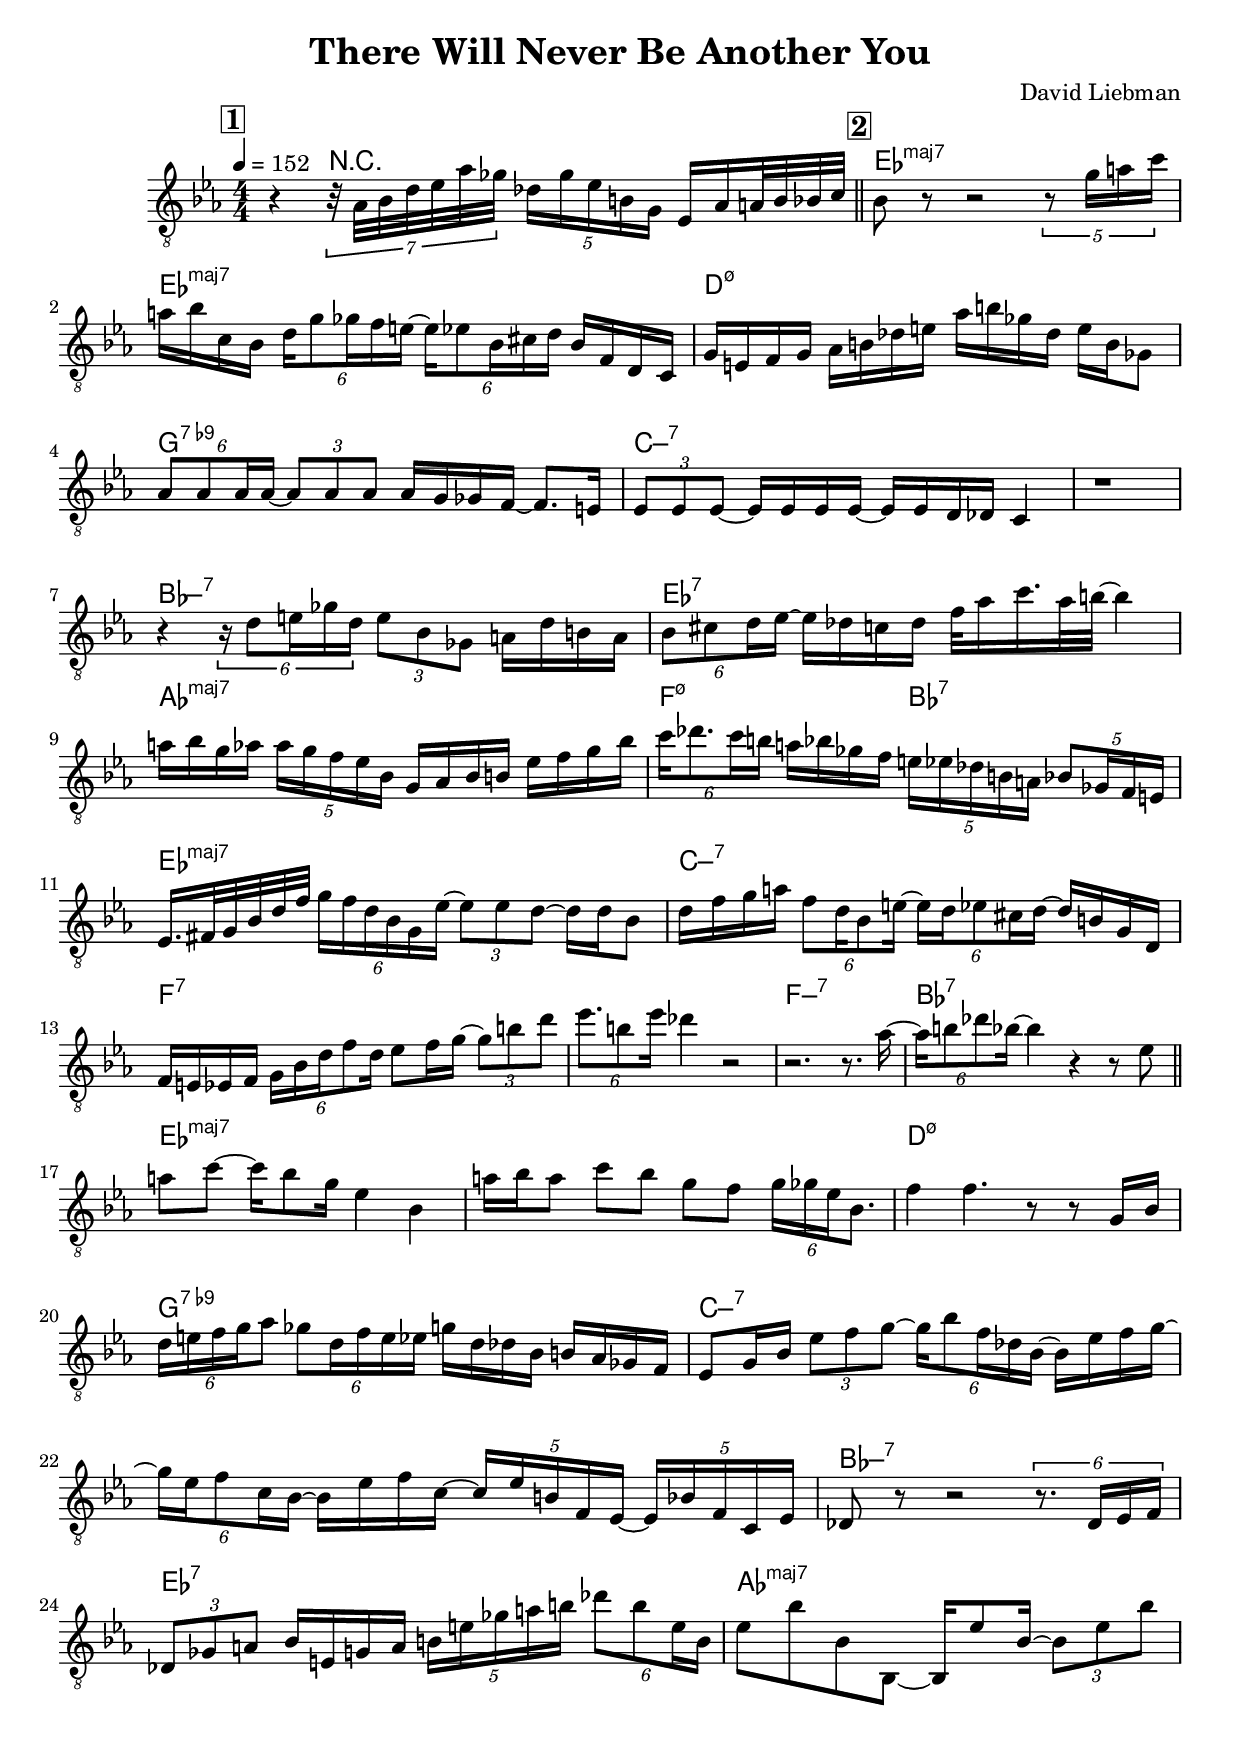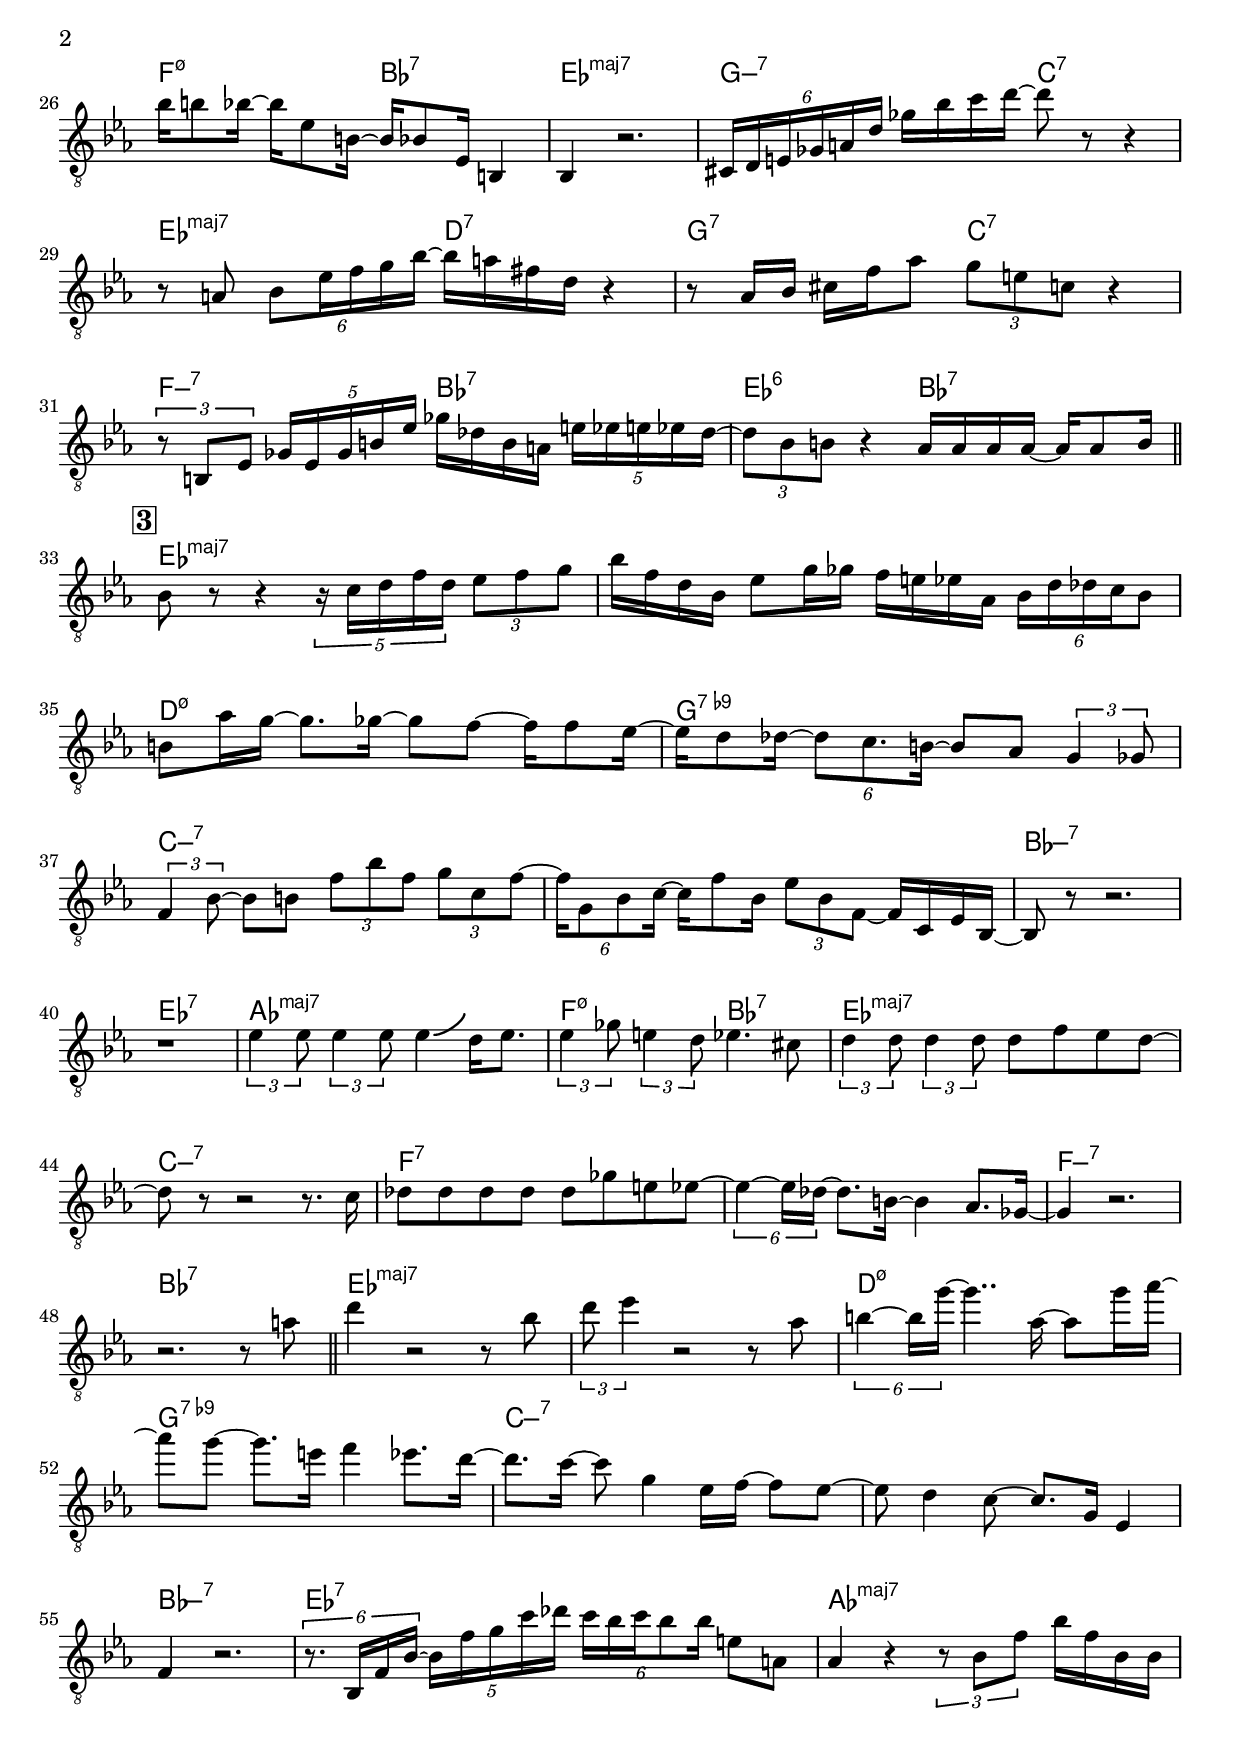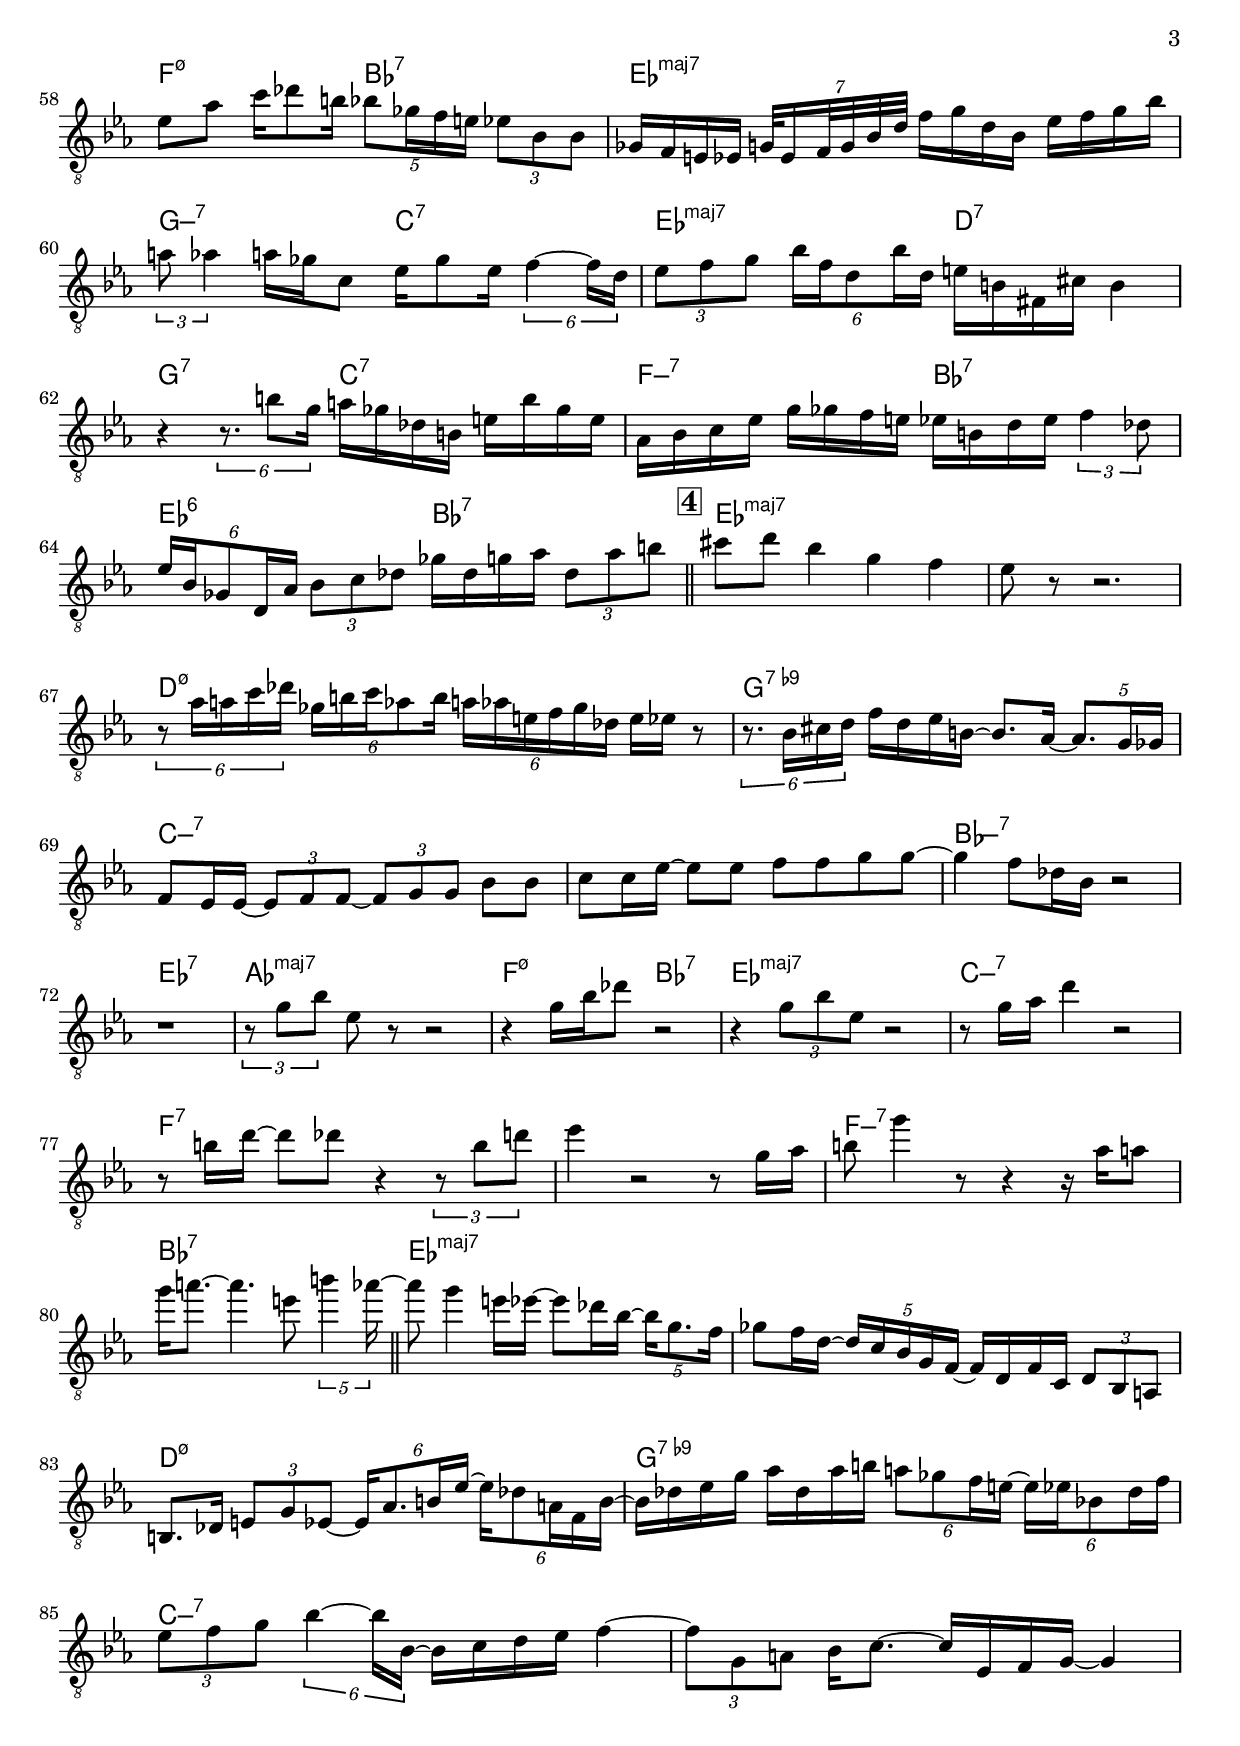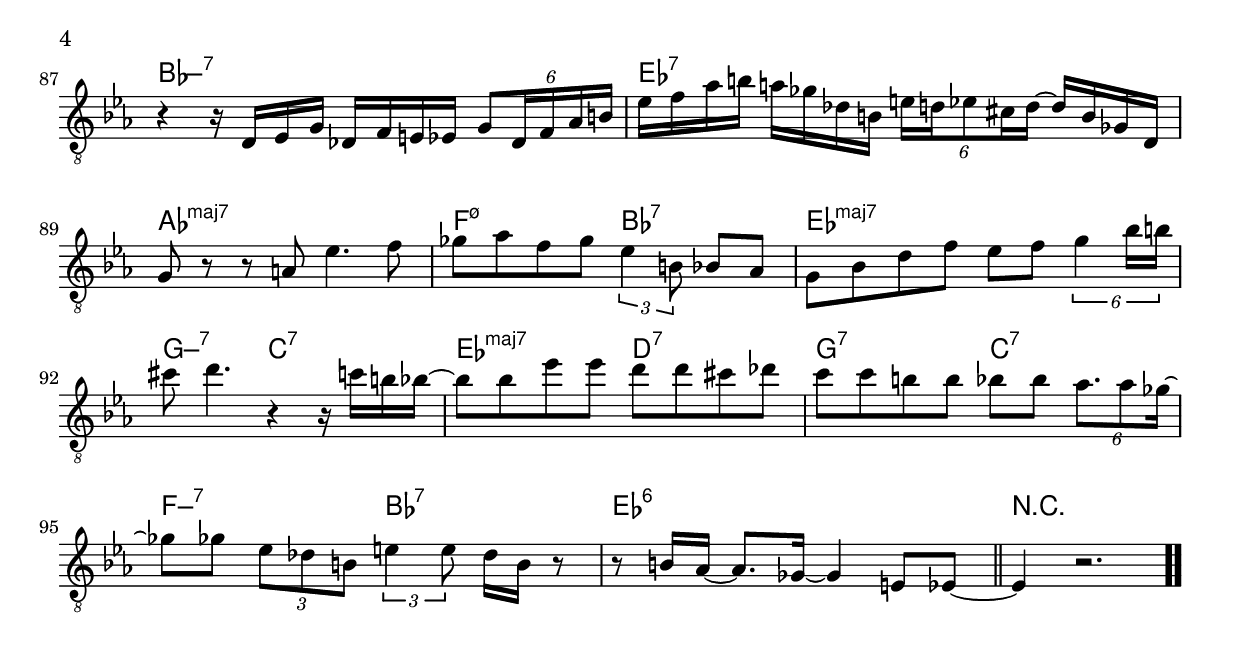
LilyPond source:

\version "2.13.2"

#(ly:set-option 'point-and-click #f)

\header {
  title = "There Will Never Be Another You"
  composer = "David Liebman"
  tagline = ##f
}
global =
{
    \override Staff.TimeSignature #'style = #'()
    \time 4/4
    \clef "treble_8"
    \key es \major
    \override Rest #'direction = #'0
    \override MultiMeasureRest #'staff-position = #0
}
\score
{
<<
    \transpose c' c'

    \new ChordNames { \chords {
      \set majorSevenSymbol = \markup { "maj7" }
      \set minorChordModifier = \markup { \char ##x2013 }
      | s4 r4 s2 
      | es1:maj | es1:maj | d1:min5-7 | g1:9- | c1:min7 | s1 | bes1:min7 | es1:7 
      | aes1:maj | f2:min5-7 bes2:7 | es1:maj | c1:min7 | f1:7 | s1 | f1:min7 | bes1:7 
      | es1:maj | s1 | d1:min5-7 | g1:9- | c1:min7 | s1 | bes1:min7 | es1:7 
      | aes1:maj | f2:min5-7 bes2:7 | es1:maj | g2:min7 c2:7 | es2:maj d2:7 | g2:7 c2:7 | f2:min7 bes2:7 | es2:6 bes2:7 
      | es1:maj | s1 | d1:min5-7 | g1:9- | c1:min7 | s1 | bes1:min7 | es1:7 
      | aes1:maj | f2:min5-7 bes2:7 | es1:maj | c1:min7 | f1:7 | s1 | f1:min7 | bes1:7 
      | es1:maj | s1 | d1:min5-7 | g1:9- | c1:min7 | s1 | bes1:min7 | es1:7 
      | aes1:maj | f2:min5-7 bes2:7 | es1:maj | g2:min7 c2:7 | es2:maj d2:7 | g2:7 c2:7 | f2:min7 bes2:7 | es2:6 bes2:7 
      | es1:maj | s1 | d1:min5-7 | g1:9- | c1:min7 | s1 | bes1:min7 | es1:7 
      | aes1:maj | f2:min5-7 bes2:7 | es1:maj | c1:min7 | f1:7 | s1 | f1:min7 | bes1:7 
      | es1:maj | s1 | d1:min5-7 | g1:9- | c1:min7 | s1 | bes1:min7 | es1:7 
      | aes1:maj | f2:min5-7 bes2:7 | es1:maj | g2:min7 c2:7 | es2:maj d2:7 | g2:7 c2:7 | f2:min7 bes2:7 | es1:6 
      | r1|
      }
      }

    \new Staff
    <<
    \transpose c' c'

    {
      \global
  		%\override Score.MetronomeMark #'transparent = ##t
  		%\override Score.MetronomeMark #'stencil = ##f
  		
  		\override HorizontalBracket #'direction = #UP
  		\override HorizontalBracket #'bracket-flare = #'(0 . 0)
  		
  		\override TextSpanner #'dash-fraction = #1.0
  		\override TextSpanner #'bound-details #'left #'text = \markup{ \concat{\draw-line #'(0 . -1.0) \draw-line #'(1.0 . 0) }}
  		\override TextSpanner #'bound-details #'right #'text = \markup{ \concat{ \draw-line #'(1.0 . 0) \draw-line #'(0 . -1.0) }}
          \set Score.markFormatter = #format-mark-box-numbers


      \tempo 4 = 152
      \set Score.currentBarNumber = #0
     
      \bar "||" \mark \default r4 \tuplet 7/8 {r32 aes32 bes32 d'32 es'32 aes'32 ges'32} \tuplet 5/4 {des'16 ges'16 es'16 b16 g16} es16 aes16 a32 b32 bes32 c'32 
      \bar "||" \mark \default bes8 r8 r2 \tuplet 5/4 {r8 g'16 a'16 c''16} 
      | a'16 bes'16 c'16 bes16 \tuplet 6/4 {d'16 g'8 ges'16 f'16 e'16~} \tuplet 6/4 {e'16 es'8 bes16 cis'16 d'16} bes16 f16 d16 c16 
      | g16 e16 f16 g16 aes16 b16 des'16 e'16 aes'16 b'16 ges'16 des'16 e'16 b16 ges8 
      | \tuplet 6/4 {aes8 aes8 aes16 aes16~} \tuplet 3/2 {aes8 aes8 aes8} aes16 g16 ges16 f16~ f8. e16 
      | \tuplet 3/2 {es8 es8 es8~} es16 es16 es16 es16~ es16 es16 d16 des16 c4 
      | r1 
      | r4 \tuplet 6/4 {r16 d'8 e'16 ges'16 d'16} \tuplet 3/2 {e'8 bes8 ges8} a16 d'16 b16 a16 
      | \tuplet 6/4 {bes8 cis'8 d'16 es'16~} es'16 des'16 c'16 des'16 f'32 aes'16 c''16. aes'32 b'32~ b'4 
      | a'16 bes'16 g'16 aes'16 \tuplet 5/4 {aes'16 g'16 f'16 es'16 bes16} g16 aes16 bes16 b16 es'16 f'16 g'16 bes'16 
      | \tuplet 6/4 {c''16 des''8. c''16 b'16} a'16 bes'16 ges'16 f'16 \tuplet 5/4 {e'16 es'16 des'16 b16 a16} \tuplet 5/4 {bes8 ges16 f16 e16} 
      | es16. fis32 g32 bes32 d'32 f'32 \tuplet 6/4 {g'16 f'16 d'16 bes16 g16 es'16~} \tuplet 3/2 {es'8 es'8 d'8~} d'16 d'16 bes8 
      | d'16 f'16 g'16 a'16 \tuplet 6/4 {f'8 d'16 bes8 e'16~} \tuplet 6/4 {e'16 d'16 es'8 cis'16 d'16~} d'16 b16 g16 d16 
      | f16 e16 es16 f16 \tuplet 6/4 {g16 bes16 d'16 f'8 d'16} es'8 f'16 g'16~ \tuplet 3/2 {g'8 b'8 d''8} 
      | \tuplet 6/4 {es''8. b'8 es''16} des''4 r2 
      | r2. r8. aes'16~ 
      | \tuplet 6/4 {aes'16 b'8 des''8 bes'16~} bes'4 r4 r8 es'8 
      \bar "||" a'8 c''8~ c''16 bes'8 g'16 es'4 bes4 
      | a'16 bes'16 a'8 c''8 bes'8 g'8 f'8 \tuplet 6/4 {g'16 ges'16 es'16 bes8.} 
      | f'4 f'4. r8 r8 g16 bes16 
      | \tuplet 6/4 {d'16 e'16 f'16 g'16 aes'8} \tuplet 6/4 {ges'8 d'16 f'16 e'16 es'16} g'16 d'16 des'16 bes16 b16 aes16 ges16 f16 
      | es8 g16 bes16 \tuplet 3/2 {es'8 f'8 g'8~} \tuplet 6/4 {g'16 bes'8 f'16 des'16 bes16~} bes16 es'16 f'16 g'16~ 
      | \tuplet 6/4 {g'16 es'16 f'8 c'16 bes16~} bes16 es'16 f'16 c'16~ \tuplet 5/4 {c'16 es'16 b16 f16 es16~} \tuplet 5/4 {es16 bes16 f16 c16 es16} 
      | des8 r8 r2 \tuplet 6/4 {r8. des16 es16 f16} 
      | \tuplet 3/2 {des8 ges8 a8} bes16 e16 g16 a16 \tuplet 5/4 {b16 e'16 ges'16 a'16 b'16} \tuplet 6/4 {des''8 b'8 e'16 b16} 
      | es'8 bes'8 bes8 bes,8~ bes,16 es'8 bes16~ \tuplet 3/2 {bes8 es'8 bes'8} 
      | bes'16 b'8 bes'16~ bes'16 es'8 b16~ b16 bes8 es16 b,4 
      | bes,4 r2. 
      | \tuplet 6/4 {cis16 d16 e16 ges16 a16 d'16} ges'16 bes'16 c''16 d''16~ d''8 r8 r4 
      | r8 a8 \tuplet 6/4 {bes8 es'16 f'16 g'16 bes'16~} bes'16 a'16 fis'16 d'16 r4 
      | r8 aes16 bes16 cis'16 f'16 aes'8 \tuplet 3/2 {g'8 e'8 c'8} r4 
      | \tuplet 3/2 {r8 b,8 es8} \tuplet 5/4 {ges16 es16 ges16 b16 es'16} ges'16 des'16 b16 a16 \tuplet 5/4 {e'16 es'16 e'16 es'16 des'16~} 
      | \tuplet 3/2 {des'8 bes8 b8} r4 aes16 aes16 aes16 aes16~ aes16 aes8 b16 
      \bar "||" \mark \default bes8 r8 r4 \tuplet 5/4 {r16 c'16 d'16 f'16 d'16} \tuplet 3/2 {es'8 f'8 g'8} 
      | bes'16 f'16 d'16 bes16 es'8 g'16 ges'16 f'16 e'16 es'16 aes16 \tuplet 6/4 {bes16 d'16 des'16 c'16 bes8} 
      | b8 aes'16 g'16~ g'8. ges'16~ ges'8 f'8~ f'16 f'8 es'16~ 
      | es'16 d'8 des'16~ \tuplet 6/4 {des'8 c'8. b16~} b8 aes8 \tuplet 3/2 {g4 ges8} 
      | \tuplet 3/2 {f4 bes8~} bes8 b8 \tuplet 3/2 {f'8 bes'8 f'8} \tuplet 3/2 {g'8 c'8 f'8~} 
      | \tuplet 6/4 {f'16 g8 bes8 c'16~} c'16 f'8 bes16 \tuplet 3/2 {es'8 bes8 f8~} f16 c16 es16 bes,16~ 
      | bes,8 r8 r2. 
      | r1 
      | \tuplet 3/2 {es'4 es'8} \tuplet 3/2 {es'4 es'8} es'4\bendAfter #+4  d'16 es'8. 
      | \tuplet 3/2 {es'4 ges'8} \tuplet 3/2 {e'4 d'8} es'4. cis'8 
      | \tuplet 3/2 {d'4 d'8} \tuplet 3/2 {d'4 d'8} d'8 f'8 es'8 d'8~ 
      | d'8 r8 r2 r8. c'16 
      | des'8 des'8 des'8 des'8 des'8 ges'8 e'8 es'8~ 
      | \tuplet 6/4 {es'4~ es'16 des'16~} des'8. b16~ b4 aes8. ges16~ 
      | ges4 r2. 
      | r2. r8 a'8 
      \bar "||" d''4 r2 r8 bes'8 
      | \tuplet 3/2 {d''8 es''4} r2 r8 aes'8 
      | \tuplet 6/4 {b'4~ b'16 g''16~} g''4.. aes'16~ aes'8 g''16 aes''16~ 
      | aes''8 g''8~ g''8. e''16 f''4 es''8. d''16~ 
      | d''8. c''16~ c''8 g'4 es'16 f'16~ f'8 es'8~ 
      | es'8 d'4 c'8~ c'8. g16 es4 
      | f4 r2. 
      | \tuplet 6/4 {r8. bes,16 f16 bes16~} \tuplet 5/4 {bes16 f'16 g'16 c''16 des''16} \tuplet 6/4 {c''16 bes'16 c''16 bes'8 bes'16} e'8 a8 
      | aes4 r4 \tuplet 3/2 {r8 bes8 f'8} bes'16 f'16 bes16 bes16 
      | es'8 aes'8 c''16 des''8 b'16 \tuplet 5/4 {bes'8 ges'16 f'16 e'16} \tuplet 3/2 {es'8 bes8 bes8} 
      | ges16 f16 e16 es16 \tuplet 7/8 {g32 es16 f32 g32 bes32 d'32} f'16 g'16 d'16 bes16 es'16 f'16 g'16 bes'16 
      | \tuplet 3/2 {a'8 aes'4} a'16 ges'16 c'8 es'16 ges'8 es'16 \tuplet 6/4 {f'4~ f'16 d'16} 
      | \tuplet 3/2 {es'8 f'8 g'8} \tuplet 6/4 {bes'16 f'16 d'8 bes'16 d'16} e'16 b16 fis16 cis'16 b4 
      | r4 \tuplet 6/4 {r8. b'8 g'16} a'16 ges'16 des'16 b16 e'16 b'16 ges'16 e'16 
      | aes16 bes16 c'16 es'16 g'16 ges'16 f'16 e'16 es'16 b16 d'16 es'16 \tuplet 3/2 {f'4 des'8} 
      | \tuplet 6/4 {es'16 bes16 ges8 d16 aes16} \tuplet 3/2 {bes8 c'8 des'8} ges'16 des'16 g'16 aes'16 \tuplet 3/2 {des'8 aes'8 b'8} 
      \bar "||" \mark \default cis''8 d''8 bes'4 g'4 f'4 
      | es'8 r8 r2. 
      | \tuplet 6/4 {r8 aes'16 a'16 c''16 des''16} \tuplet 6/4 {ges'16 b'16 c''16 aes'8 b'16} \tuplet 6/4 {a'16 aes'16 e'16 f'16 ges'16 des'16} e'16 es'16 r8 
      | \tuplet 6/4 {r8. bes16 cis'16 d'16} f'16 d'16 es'16 b16~ b8. aes16~ \tuplet 5/4 {aes8. g16 ges16} 
      | f8 es16 es16~ \tuplet 3/2 {es8 f8 f8~} \tuplet 3/2 {f8 g8 g8} bes8 bes8 
      | c'8 c'16 es'16~ es'8 es'8 f'8 f'8 g'8 g'8~ 
      | g'4 f'8 des'16 bes16 r2 
      | r1 
      | \tuplet 3/2 {r8 g'8 bes'8} es'8 r8 r2 
      | r4 g'16 bes'16 des''8 r2 
      | r4 \tuplet 3/2 {g'8 bes'8 es'8} r2 
      | r8 g'16 aes'16 d''4 r2 
      | r8 b'16 d''16~ d''8 des''8 r4 \tuplet 3/2 {r8 b'8 d''8} 
      | es''4 r2 r8 g'16 aes'16 
      | b'8 g''4 r8 r4 r16 aes'16 a'8 
      | g''16 a''8.~ a''4. e''8 \tuplet 5/4 {b''4 aes''16~} 
      \bar "||" aes''8 g''4 e''16 es''16~ es''8 des''16 bes'16~ \tuplet 5/4 {bes'16 g'8. f'16} 
      | ges'8 f'16 d'16~ \tuplet 5/4 {d'16 c'16 bes16 g16 f16~} f16 d16 f16 c16 \tuplet 3/2 {d8 bes,8 a,8} 
      | b,8. des16 \tuplet 3/2 {e8 g8 es8~} \tuplet 6/4 {es16 aes8. b16 es'16~} \tuplet 6/4 {es'16 des'8 a16 f16 b16~} 
      | b16 des'16 es'16 g'16 aes'16 des'16 aes'16 b'16 \tuplet 6/4 {a'8 ges'8 f'16 e'16~} \tuplet 6/4 {e'16 es'16 bes8 des'16 f'16} 
      | \tuplet 3/2 {es'8 f'8 g'8} \tuplet 6/4 {bes'4~ bes'16 bes16~} bes16 c'16 d'16 es'16 f'4~ 
      | \tuplet 3/2 {f'8 g8 a8} bes16 c'8.~ c'16 es16 f16 g16~ g4 
      | r4 r16 d16 es16 g16 des16 f16 e16 es16 \tuplet 6/4 {g8 des16 f16 aes16 b16} 
      | es'16 f'16 aes'16 b'16 a'16 ges'16 des'16 b16 \tuplet 6/4 {e'16 d'16 es'8 cis'16 d'16~} d'16 b16 ges16 d16 
      | g8 r8 r8 a8 es'4. f'8 
      | ges'8 aes'8 f'8 ges'8 \tuplet 3/2 {es'4 b8} bes8 aes8 
      | g8 bes8 d'8 f'8 es'8 f'8 \tuplet 6/4 {g'4 bes'16 b'16} 
      | cis''8 d''4. r4 r16 c''16 b'16 bes'16~ 
      | bes'8 bes'8 es''8 es''8 d''8 d''8 cis''8 des''8 
      | c''8 c''8 b'8 b'8 bes'8 bes'8 \tuplet 6/4 {aes'8. aes'8 ges'16~} 
      | ges'8 ges'8 \tuplet 3/2 {es'8 des'8 b8} \tuplet 3/2 {e'4 e'8} des'16 b16 r8 
      | r8 b16 aes16~ aes8. ges16~ ges4 e8 es8~ 
      \bar "||" es4 r2.\bar  ".."
    }
    >>
>>    
}
